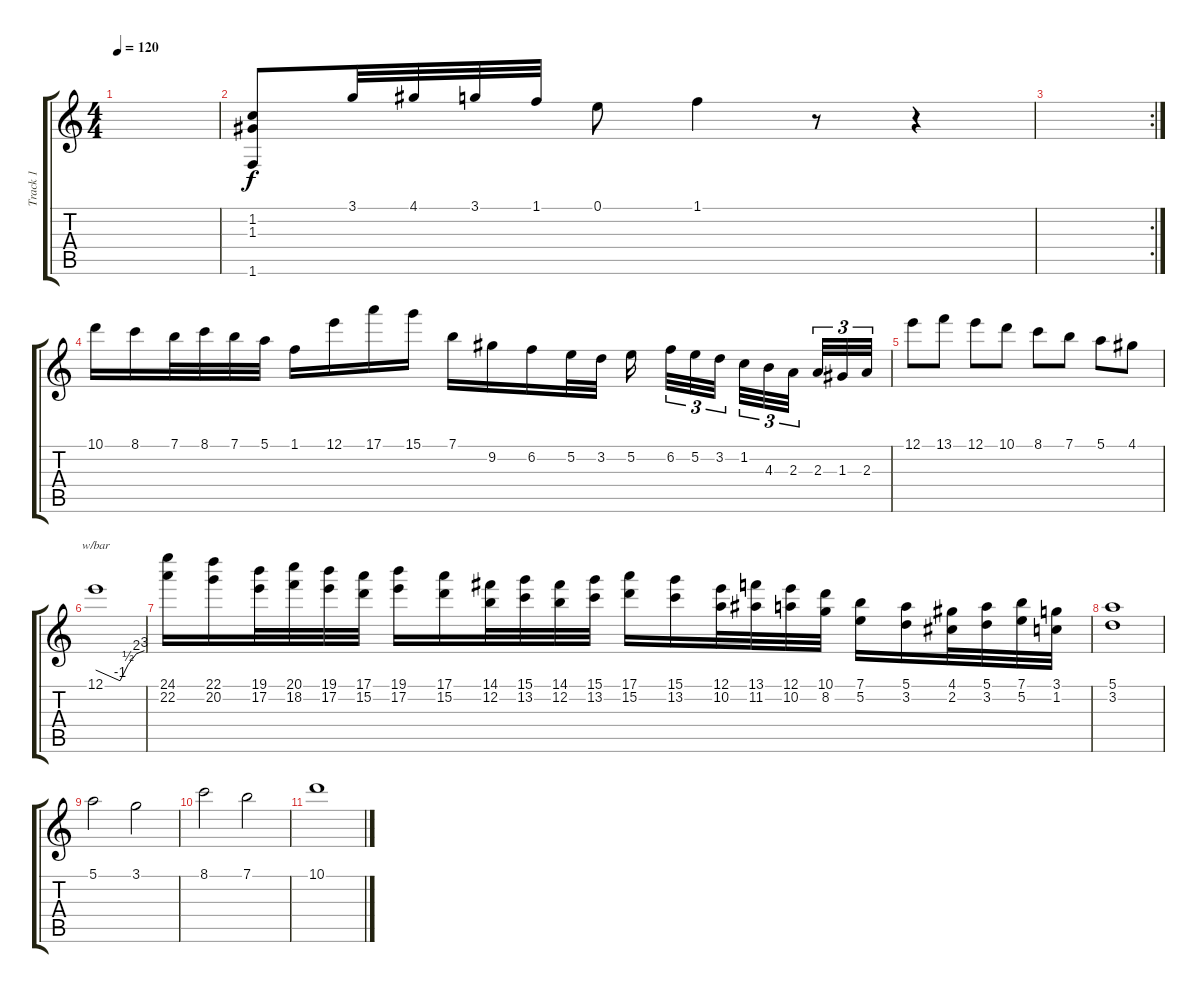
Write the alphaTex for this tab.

\track ("Track 1" "Track 1") {instrument acousticguitarnylon}
\staff {score tabs}
\tuning (E4 B3 G3 D3 A2 E2) {hide}
\ts (4 4)
\tempo 120
\clef g2
\ks c
|
(1.2 1.3 1.6).8{instrument harpsichord} 3.1.32 4.1.32 3.1.32 1.1.32 0.1.8 1.1.4 r.8 r.4 |
\rc 2
|
10.1.16{instrument lead1square} 8.1.16 7.1.32 8.1.32 7.1.32 5.1.32 1.1.16 12.1.16 17.1.16 15.1.16 7.1.16 9.2.16 6.2.16 5.2.32 3.2.32 5.2.16 6.2.32{tu (3 2)} 5.2.32{tu (3 2)} 3.2.32{tu (3 2)} 1.2.32{tu (3 2)} 4.3.32{tu (3 2)} 2.3.32{tu (3 2)} 2.3.32{tu (3 2)} 1.3.32{tu (3 2)} 2.3.32{tu (3 2)} |
12.1.8 13.1.8 12.1.8 10.1.8 8.1.8 7.1.8 5.1.8 4.1.8 |
12.1.1{tbe (custom default 0 0 30 -4 40 2 50 8 60 12)} |
(24.1 22.2).16 (22.1 20.2).16 (19.1 17.2).32 (20.1 18.2).32 (19.1 17.2).32 (17.1 15.2).32 (19.1 17.2).16 (17.1 15.2).16 (14.1 12.2).32 (15.1 13.2).32 (14.1 12.2).32 (15.1 13.2).32 (17.1 15.2).16 (15.1 13.2).16 (12.1 10.2).32 (13.1 11.2).32 (12.1 10.2).32 (10.1 8.2).32 (7.1 5.2).16 (5.1 3.2).16 (4.1 2.2).32 (5.1 3.2).32 (7.1 5.2).32 (3.1 1.2).32 |
(5.1 3.2).1 |
5.1.2 3.1.2 |
8.1.2 7.1.2 |
10.1.1
